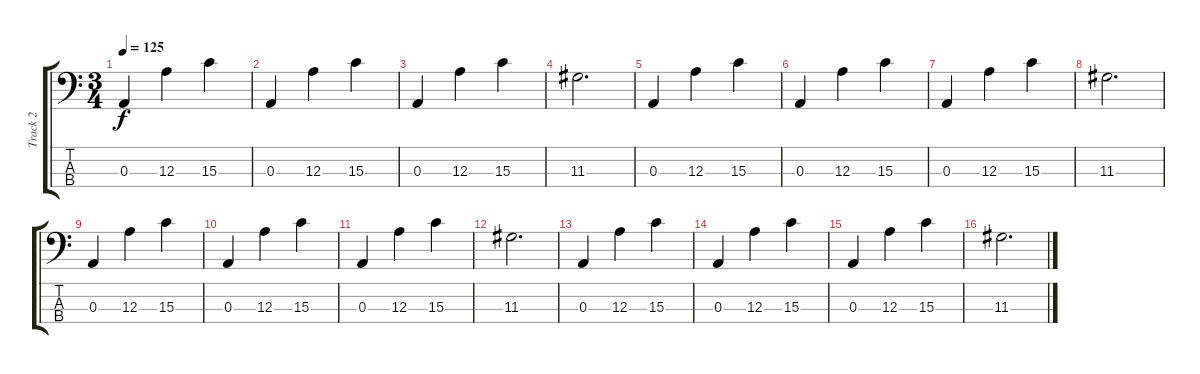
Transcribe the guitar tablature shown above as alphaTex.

\track ("Track 2" "Track 2") {instrument electricbassfinger}
\staff {score tabs}
\tuning (G2 D2 A1 E1) {hide}
\ts (3 4)
\tempo 125
\clef f4
\ks c
0.3.4{dy f} 12.3.4 15.3.4 |
0.3.4 12.3.4 15.3.4 |
0.3.4 12.3.4 15.3.4 |
11.3.2{d} |
0.3.4 12.3.4 15.3.4 |
0.3.4 12.3.4 15.3.4 |
0.3.4 12.3.4 15.3.4 |
11.3.2{d} |
0.3.4 12.3.4 15.3.4 |
0.3.4 12.3.4 15.3.4 |
0.3.4 12.3.4 15.3.4 |
11.3.2{d} |
0.3.4 12.3.4 15.3.4 |
0.3.4 12.3.4 15.3.4 |
0.3.4 12.3.4 15.3.4 |
11.3.2{d}
